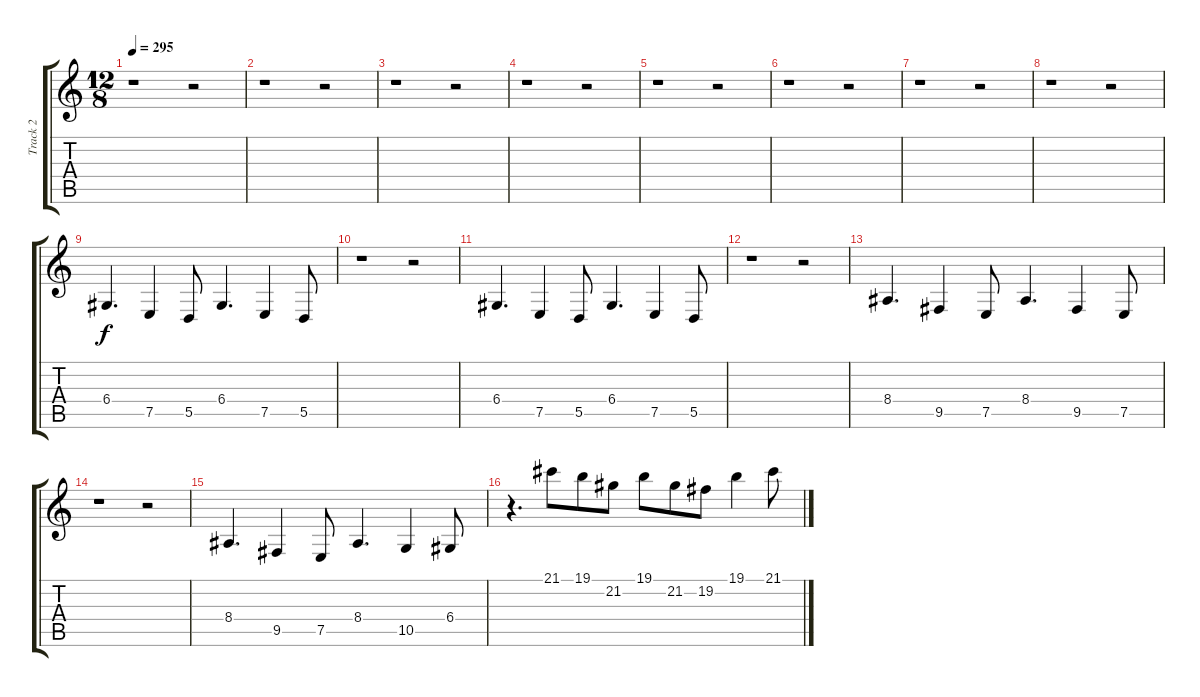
\track ("Track 2" "Track 2") {instrument sopranosax}
\staff {score tabs}
\tuning (E4 B3 G3 D3 A2 E2) {hide}
\ts (12 8)
\tempo 295
\clef g2
\ks c
r.1{dy f} r.2 |
r.1 r.2 |
r.1 r.2 |
r.1 r.2 |
r.1 r.2 |
r.1 r.2 |
r.1 r.2 |
r.1 r.2 |
6.4.4{d instrument tenorsax} 7.5.4 5.5.8 6.4.4{d} 7.5.4 5.5.8 |
r.1 r.2 |
6.4.4{d} 7.5.4 5.5.8 6.4.4{d} 7.5.4 5.5.8 |
r.1 r.2 |
8.4.4{d} 9.5.4 7.5.8 8.4.4{d} 9.5.4 7.5.8 |
r.1 r.2 |
8.4.4{d} 9.5.4 7.5.8 8.4.4{d} 10.5.4 6.4.8 |
r.4{d instrument sopranosax} 21.1.8 19.1.8 21.2.8 19.1.8 21.2.8 19.2.8 19.1.4 21.1.8
